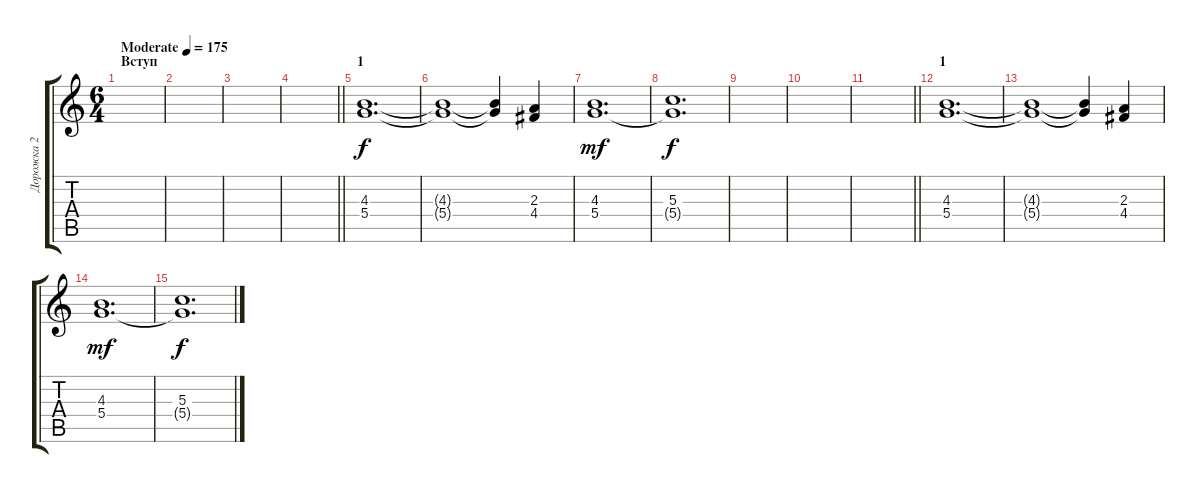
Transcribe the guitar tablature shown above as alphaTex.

\track ("Дорожка 2" "Дорожка 2") {instrument overdrivenguitar}
\staff {score tabs}
\tuning (E4 B3 G3 D3 A2 E2) {hide}
\ts (6 4)
\section ("" "Вступ")
\tempo (175 "Moderate")
\clef g2
\ks c
|
|
|
\barLineRight lightlight
|
\section ("" "1")
(4.3 5.4).1{d} |
(4.3{t} 5.4{t}).1 (4.3{t} 5.4{t}).4 (2.3 4.4).4 |
(4.3 5.4).1{d dy mf} |
(5.3 5.4{t}).1{d dy f} |
|
|
\barLineRight lightlight
|
\section ("" "1")
(4.3 5.4).1{d} |
(4.3{t} 5.4{t}).1 (4.3{t} 5.4{t}).4 (2.3 4.4).4 |
(4.3 5.4).1{d dy mf} |
(5.3 5.4{t}).1{d dy f}
